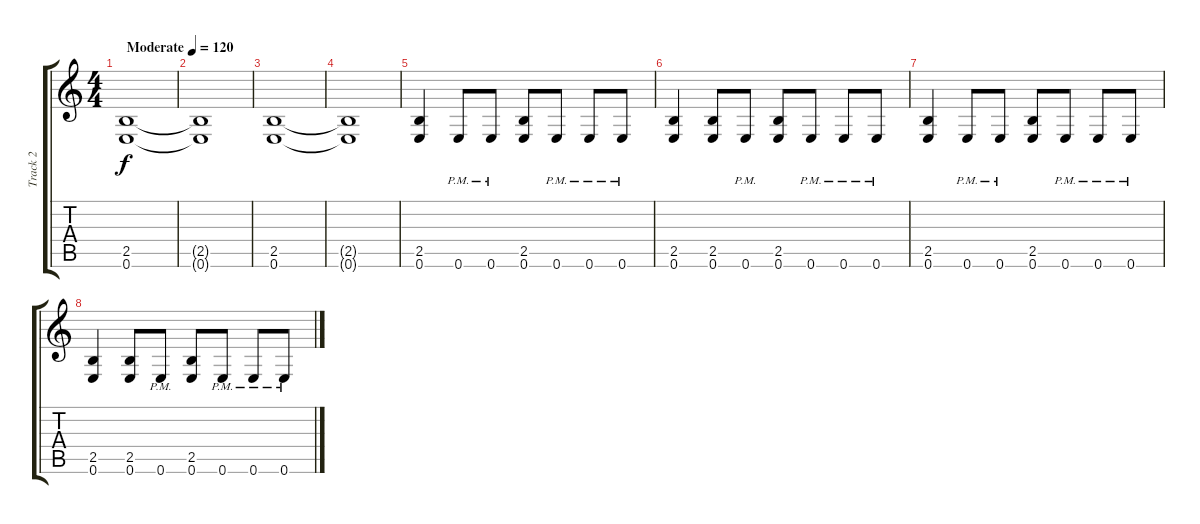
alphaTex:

\track ("Track 2" "Track 2") {instrument distortionguitar}
\staff {score tabs}
\tuning (E4 B3 G3 D3 A2 E2) {hide}
\ts (4 4)
\tempo (120 "Moderate")
\clef g2
\ks c
(2.5 0.6).1{dy f instrument distortionguitar} |
(2.5{t} 0.6{t}).1 |
(2.5 0.6).1 |
(2.5{t} 0.6{t}).1 |
(2.5 0.6).4 0.6{pm}.8 0.6{pm}.8 (2.5 0.6).8 0.6{pm}.8 0.6{pm}.8 0.6{pm}.8 |
(2.5 0.6).4 (2.5 0.6).8 0.6{pm}.8 (2.5 0.6).8 0.6{pm}.8 0.6{pm}.8 0.6{pm}.8 |
(2.5 0.6).4 0.6{pm}.8 0.6{pm}.8 (2.5 0.6).8 0.6{pm}.8 0.6{pm}.8 0.6{pm}.8 |
(2.5 0.6).4 (2.5 0.6).8 0.6{pm}.8 (2.5 0.6).8 0.6{pm}.8 0.6{pm}.8 0.6{pm}.8
